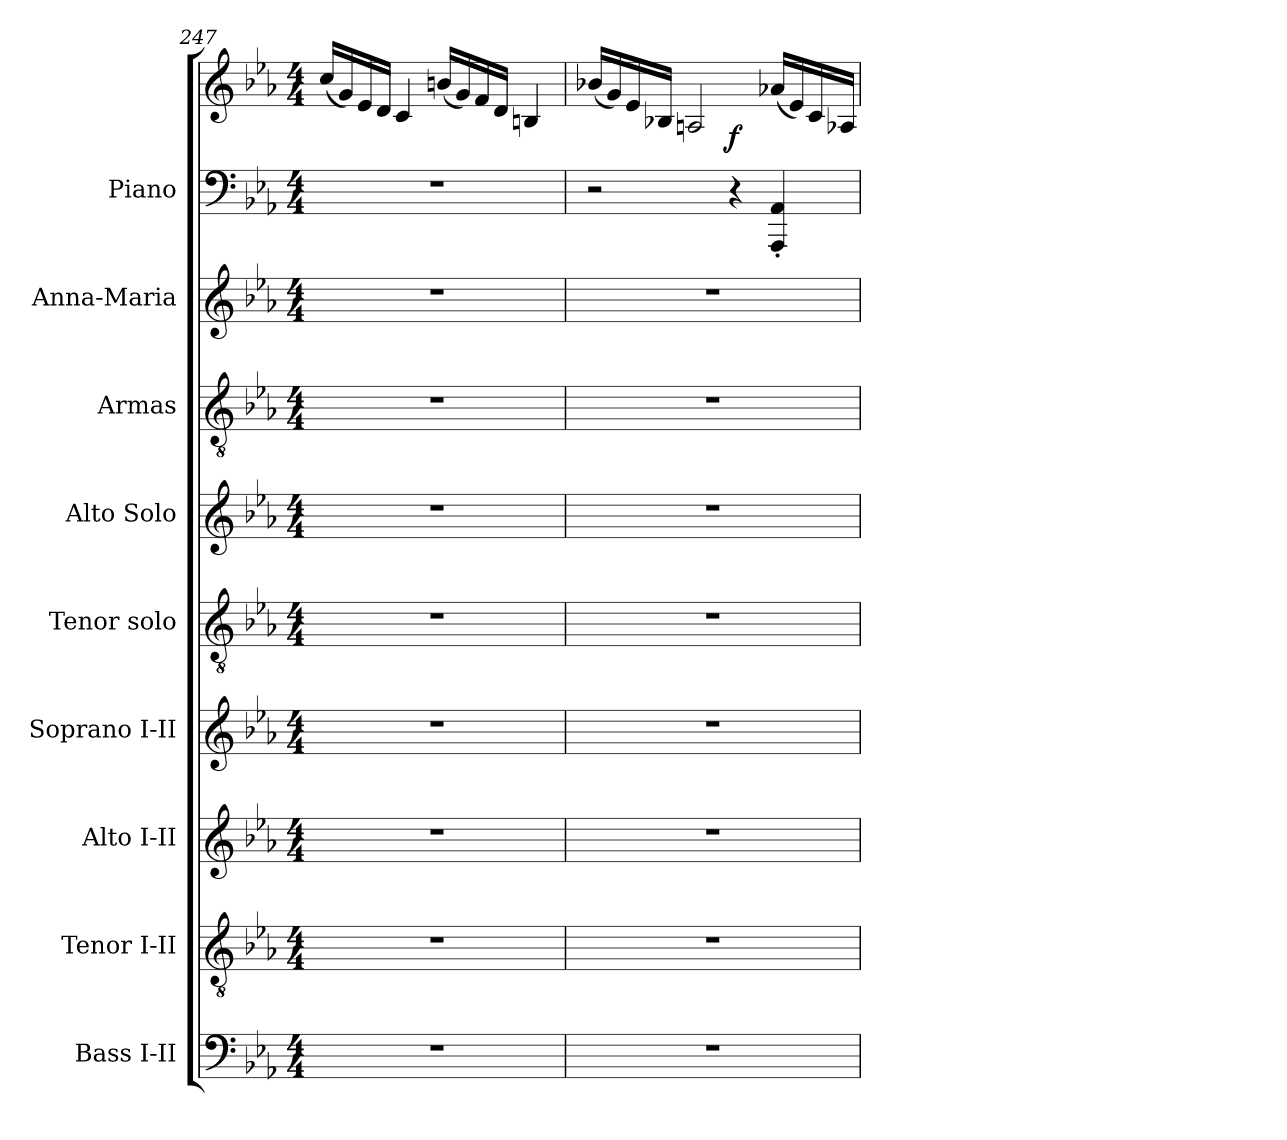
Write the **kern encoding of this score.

**kern	**kern	**kern	**kern	**kern	**kern	**kern	**kern	**kern	**kern	**dynam
*part9	*part8	*part7	*part6	*part5	*part4	*part3	*part2	*part1	*part1	*part1
*staff10	*staff9	*staff8	*staff7	*staff6	*staff5	*staff4	*staff3	*staff2	*staff1	*staff1/2
*I"Bass I-II	*I"Tenor I-II	*I"Alto I-II	*I"Soprano I-II	*I"Tenor solo	*I"Alto Solo	*I"Armas	*I"Anna-Maria	*I"Piano	*	*
*I'B.	*I'T.	*I'A.	*I'S.	*I'T. Solo	*I'A. Solo	*I'Armas	*I'A-M	*I'Pno.	*	*
*clefF4	*clefGv2	*clefG2	*clefG2	*clefGv2	*clefG2	*clefGv2	*clefG2	*clefF4	*clefG2	*
*	*ITrd7c12	*	*	*ITrd7c12	*	*ITrd7c12	*	*	*	*
*k[b-e-a-]	*k[b-e-a-]	*k[b-e-a-]	*k[b-e-a-]	*k[b-e-a-]	*k[b-e-a-]	*k[b-e-a-]	*k[b-e-a-]	*k[b-e-a-]	*k[b-e-a-]	*
*E-:	*E-:	*E-:	*E-:	*E-:	*E-:	*E-:	*E-:	*E-:	*E-:	*
*M4/4	*M4/4	*M4/4	*M4/4	*M4/4	*M4/4	*M4/4	*M4/4	*M4/4	*M4/4	*
=247	=247	=247	=247	=247	=247	=247	=247	=247	=247	=247
1r	1r	1r	1r	1r	1r	1r	1r	1r	(16cci/LL	.
.	.	.	.	.	.	.	.	.	16gi/)	.
.	.	.	.	.	.	.	.	.	16e-i/	.
.	.	.	.	.	.	.	.	.	16di/JJ	.
.	.	.	.	.	.	.	.	.	4ci/	.
.	.	.	.	.	.	.	.	.	(16bni/LL	.
.	.	.	.	.	.	.	.	.	16gi/)	.
.	.	.	.	.	.	.	.	.	16fi/	.
.	.	.	.	.	.	.	.	.	16di/JJ	.
.	.	.	.	.	.	.	.	.	4Bni/	.
=248	=248	=248	=248	=248	=248	=248	=248	=248	=248	=248
1r	1r	1r	1r	1r	1r	1r	1r	2r	(16b-Xi/LL	.
.	.	.	.	.	.	.	.	.	16gi/)	.
.	.	.	.	.	.	.	.	.	16e-i/	.
.	.	.	.	.	.	.	.	.	16B-Xi/JJ	.
.	.	.	.	.	.	.	.	.	2Ani/	.
.	.	.	.	.	.	.	.	4r	.	f
.	.	.	.	.	.	.	.	4AAA-i/' 4AA-i'	(16a-Xi/LL	.
.	.	.	.	.	.	.	.	.	16e-i/)	.
.	.	.	.	.	.	.	.	.	16ci/	.
.	.	.	.	.	.	.	.	.	16A-Xi/JJ	.
=	=	=	=	=	=	=	=	=	=	=
*-	*-	*-	*-	*-	*-	*-	*-	*-	*-	*-
